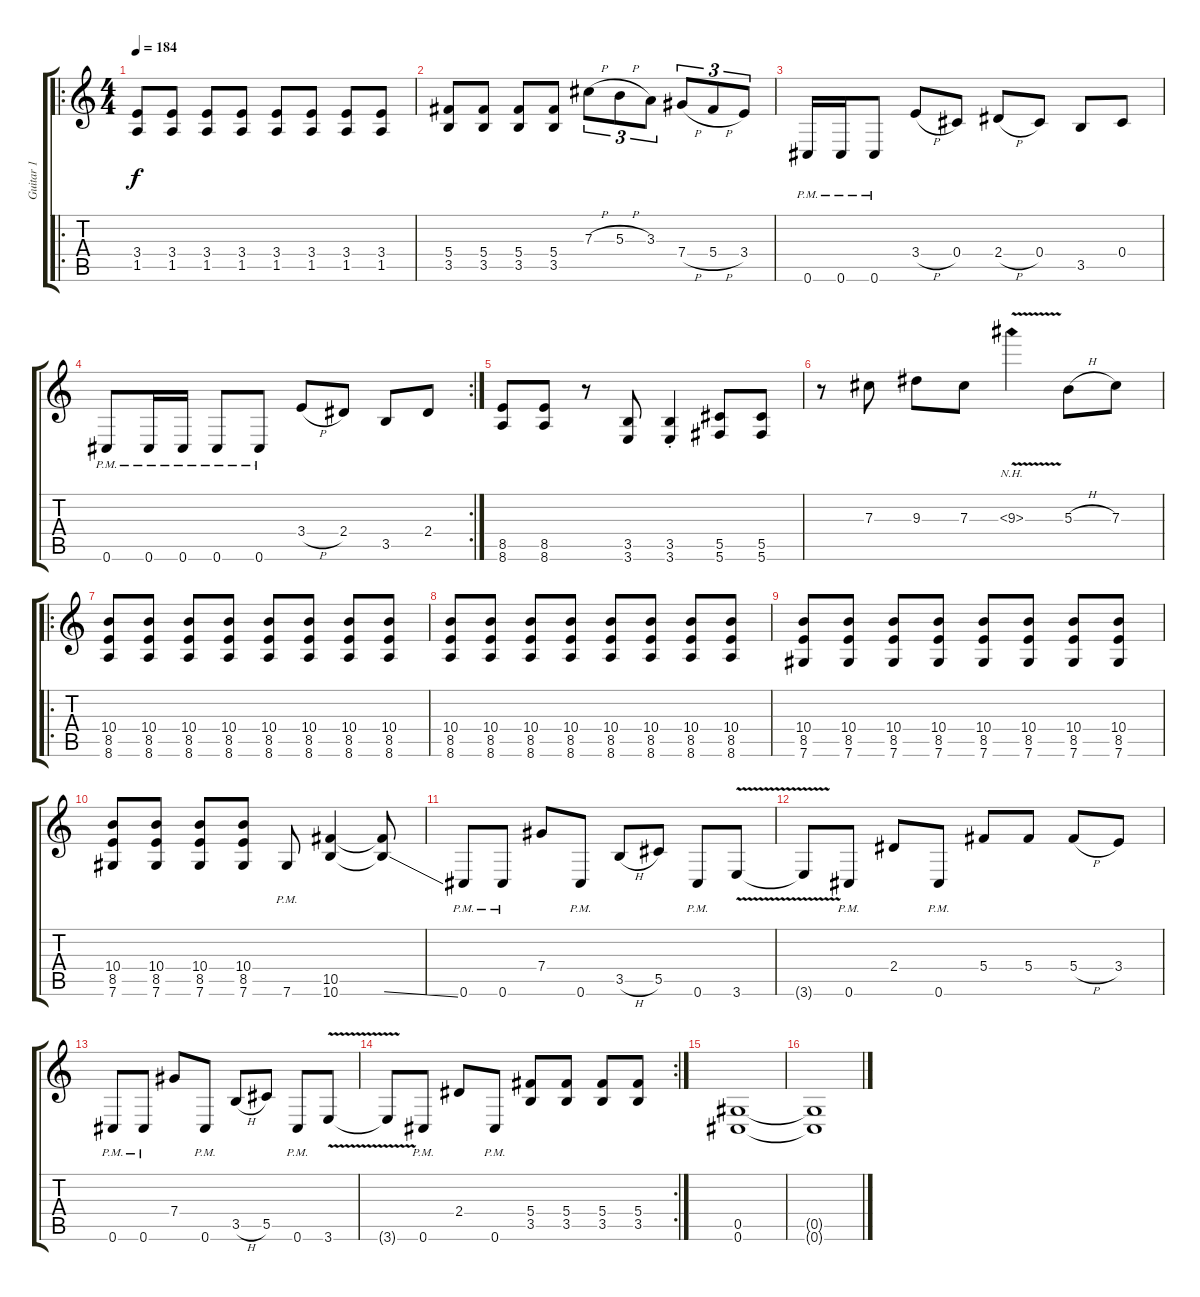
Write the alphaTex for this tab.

\track ("Guitar 1" "Guitar 1") {instrument distortionguitar}
\staff {score tabs}
\tuning (Eb4 Bb3 Gb3 Db3 Ab2 Db2) {hide}
\ro
\ts (4 4)
\tempo 184
\clef g2
\ks c
(3.4 1.5).8{dy f} (3.4 1.5).8 (3.4 1.5).8 (3.4 1.5).8 (3.4 1.5).8 (3.4 1.5).8 (3.4 1.5).8 (3.4 1.5).8 |
(5.4 3.5).8 (5.4 3.5).8 (5.4 3.5).8 (5.4 3.5).8 7.3{h}.8{tu (3 2)} 5.3{h}.8{tu (3 2)} 3.3.8{tu (3 2)} 7.4{h}.8{tu (3 2)} 5.4{h}.8{tu (3 2)} 3.4.8{tu (3 2)} |
0.6{pm}.16 0.6{pm}.16 0.6{pm}.8 3.4{h}.8 0.4.8 2.4{h}.8 0.4.8 3.5.8 0.4.8 |
\rc 2
0.6{pm}.8 0.6{pm}.16 0.6{pm}.16 0.6{pm}.8 0.6{pm}.8 3.4{h}.8 2.4.8 3.5.8 2.4.8 |
(8.5 8.6).8 (8.5 8.6).8 r.8 (3.5 3.6).8 (3.5 3.6{st}).4 (5.5 5.6).8 (5.5 5.6).8 |
r.8 7.3.8 9.3.8 7.3.8 9.3{nh v}.4 5.3{h}.8 7.3.8 |
\ro
(10.4 8.5 8.6).8 (10.4 8.5 8.6).8 (10.4 8.5 8.6).8 (10.4 8.5 8.6).8 (10.4 8.5 8.6).8 (10.4 8.5 8.6).8 (10.4 8.5 8.6).8 (10.4 8.5 8.6).8 |
(10.4 8.5 8.6).8 (10.4 8.5 8.6).8 (10.4 8.5 8.6).8 (10.4 8.5 8.6).8 (10.4 8.5 8.6).8 (10.4 8.5 8.6).8 (10.4 8.5 8.6).8 (10.4 8.5 8.6).8 |
(10.4 8.5 7.6).8 (10.4 8.5 7.6).8 (10.4 8.5 7.6).8 (10.4 8.5 7.6).8 (10.4 8.5 7.6).8 (10.4 8.5 7.6).8 (10.4 8.5 7.6).8 (10.4 8.5 7.6).8 |
(10.4 8.5 7.6).8 (10.4 8.5 7.6).8 (10.4 8.5 7.6).8 (10.4 8.5 7.6).8 7.6{pm}.8 (10.5 10.6).4 (10.5{t} 10.6{ss t}).8 |
0.6{pm}.8 0.6{pm}.8 7.4.8 0.6{pm}.8 3.5{h}.8 5.5.8 0.6{pm}.8 3.6{v}.8 |
3.6{t}.8 0.6{pm}.8 2.4.8 0.6{pm}.8 5.4.8 5.4.8 5.4{h}.8 3.4.8 |
0.6{pm}.8 0.6{pm}.8 7.4.8 0.6{pm}.8 3.5{h}.8 5.5.8 0.6{pm}.8 3.6{v}.8 |
\rc 2
3.6{t}.8 0.6{pm}.8 2.4.8 0.6{pm}.8 (5.4 3.5).8 (5.4 3.5).8 (5.4 3.5).8 (5.4 3.5).8 |
(0.5 0.6).1 |
(0.5{t} 0.6{t}).1
